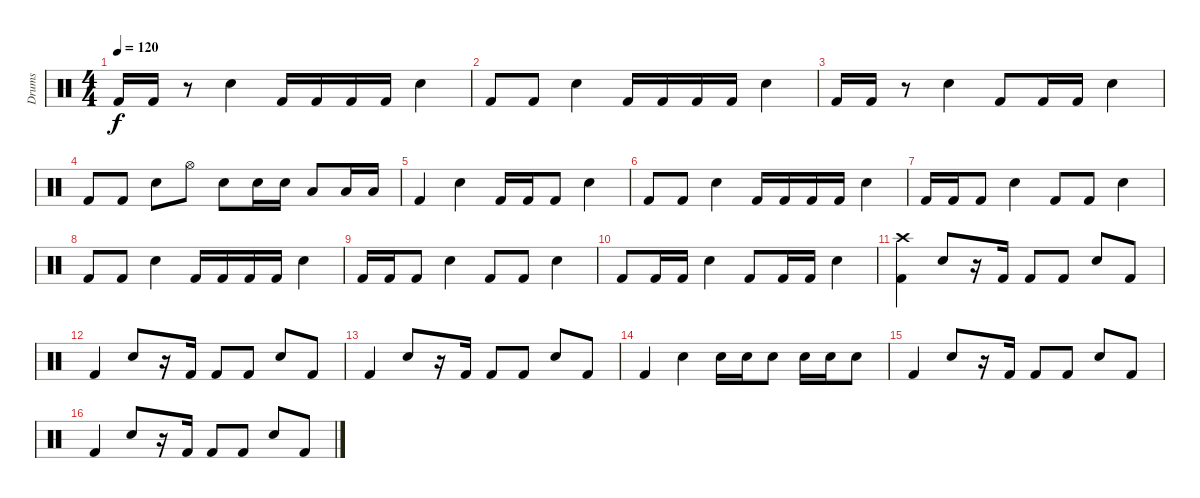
\track ("Drums" "Drums") {instrument percussion}
\staff {score}
\articulation defaults
\ts (4 4)
\tempo 120
\clef neutral
\ks c "Kick (hit) 2".16{dy f} "Kick (hit) 2".16
r.8 "Electric Snare (hit)".4 "Kick (hit) 2".16 "Kick (hit) 2".16 "Kick (hit) 2".16 "Kick (hit) 2".16 "Electric Snare (hit)".4 |
"Kick (hit) 2".8 "Kick (hit) 2".8 "Electric Snare (hit)".4 "Kick (hit) 2".16 "Kick (hit) 2".16 "Kick (hit) 2".16 "Kick (hit) 2".16 "Electric Snare (hit)".4 |
"Kick (hit) 2".16 "Kick (hit) 2".16 r.8 "Electric Snare (hit)".4 "Kick (hit) 2".8 "Kick (hit) 2".16 "Kick (hit) 2".16 "Electric Snare (hit)".4 |
"Kick (hit) 2".8 "Kick (hit) 2".8 "Electric Snare (hit)".8 "Hi-Hat (open)".8 "Electric Snare (hit)".8 "Electric Snare (hit)".16 "Electric Snare (hit)".16 "Low Tom (hit)".8 "Low Tom (hit)".16 "Low Tom (hit)".16 |
"Kick (hit) 2".4 "Electric Snare (hit)".4 "Kick (hit) 2".16 "Kick (hit) 2".16 "Kick (hit) 2".8 "Electric Snare (hit)".4 |
"Kick (hit) 2".8 "Kick (hit) 2".8 "Electric Snare (hit)".4 "Kick (hit) 2".16 "Kick (hit) 2".16 "Kick (hit) 2".16 "Kick (hit) 2".16 "Electric Snare (hit)".4 |
"Kick (hit) 2".16 "Kick (hit) 2".16 "Kick (hit) 2".8 "Electric Snare (hit)".4 "Kick (hit) 2".8 "Kick (hit) 2".8 "Electric Snare (hit)".4 |
"Kick (hit) 2".8 "Kick (hit) 2".8 "Electric Snare (hit)".4 "Kick (hit) 2".16 "Kick (hit) 2".16 "Kick (hit) 2".16 "Kick (hit) 2".16 "Electric Snare (hit)".4 |
"Kick (hit) 2".16 "Kick (hit) 2".16 "Kick (hit) 2".8 "Electric Snare (hit)".4 "Kick (hit) 2".8 "Kick (hit) 2".8 "Electric Snare (hit)".4 |
"Kick (hit) 2".8 "Kick (hit) 2".16 "Kick (hit) 2".16 "Electric Snare (hit)".4 "Kick (hit) 2".8 "Kick (hit) 2".16 "Kick (hit) 2".16 "Electric Snare (hit)".4 |
("Crash high (hit)" "Kick (hit) 2").4 "Electric Snare (hit)".8 r.16 "Kick (hit) 2".16 "Kick (hit) 2".8 "Kick (hit) 2".8 "Electric Snare (hit)".8 "Kick (hit) 2".8 |
"Kick (hit) 2".4 "Electric Snare (hit)".8 r.16 "Kick (hit) 2".16 "Kick (hit) 2".8 "Kick (hit) 2".8 "Electric Snare (hit)".8 "Kick (hit) 2".8 |
"Kick (hit) 2".4 "Electric Snare (hit)".8 r.16 "Kick (hit) 2".16 "Kick (hit) 2".8 "Kick (hit) 2".8 "Electric Snare (hit)".8 "Kick (hit) 2".8 |
"Kick (hit) 2".4 "Electric Snare (hit)".4 "Electric Snare (hit)".16 "Electric Snare (hit)".16 "Electric Snare (hit)".8 "Electric Snare (hit)".16 "Electric Snare (hit)".16 "Electric Snare (hit)".8 |
"Kick (hit) 2".4 "Electric Snare (hit)".8 r.16 "Kick (hit) 2".16 "Kick (hit) 2".8 "Kick (hit) 2".8 "Electric Snare (hit)".8 "Kick (hit) 2".8 |
"Kick (hit) 2".4 "Electric Snare (hit)".8 r.16 "Kick (hit) 2".16 "Kick (hit) 2".8 "Kick (hit) 2".8 "Electric Snare (hit)".8 "Kick (hit) 2".8
